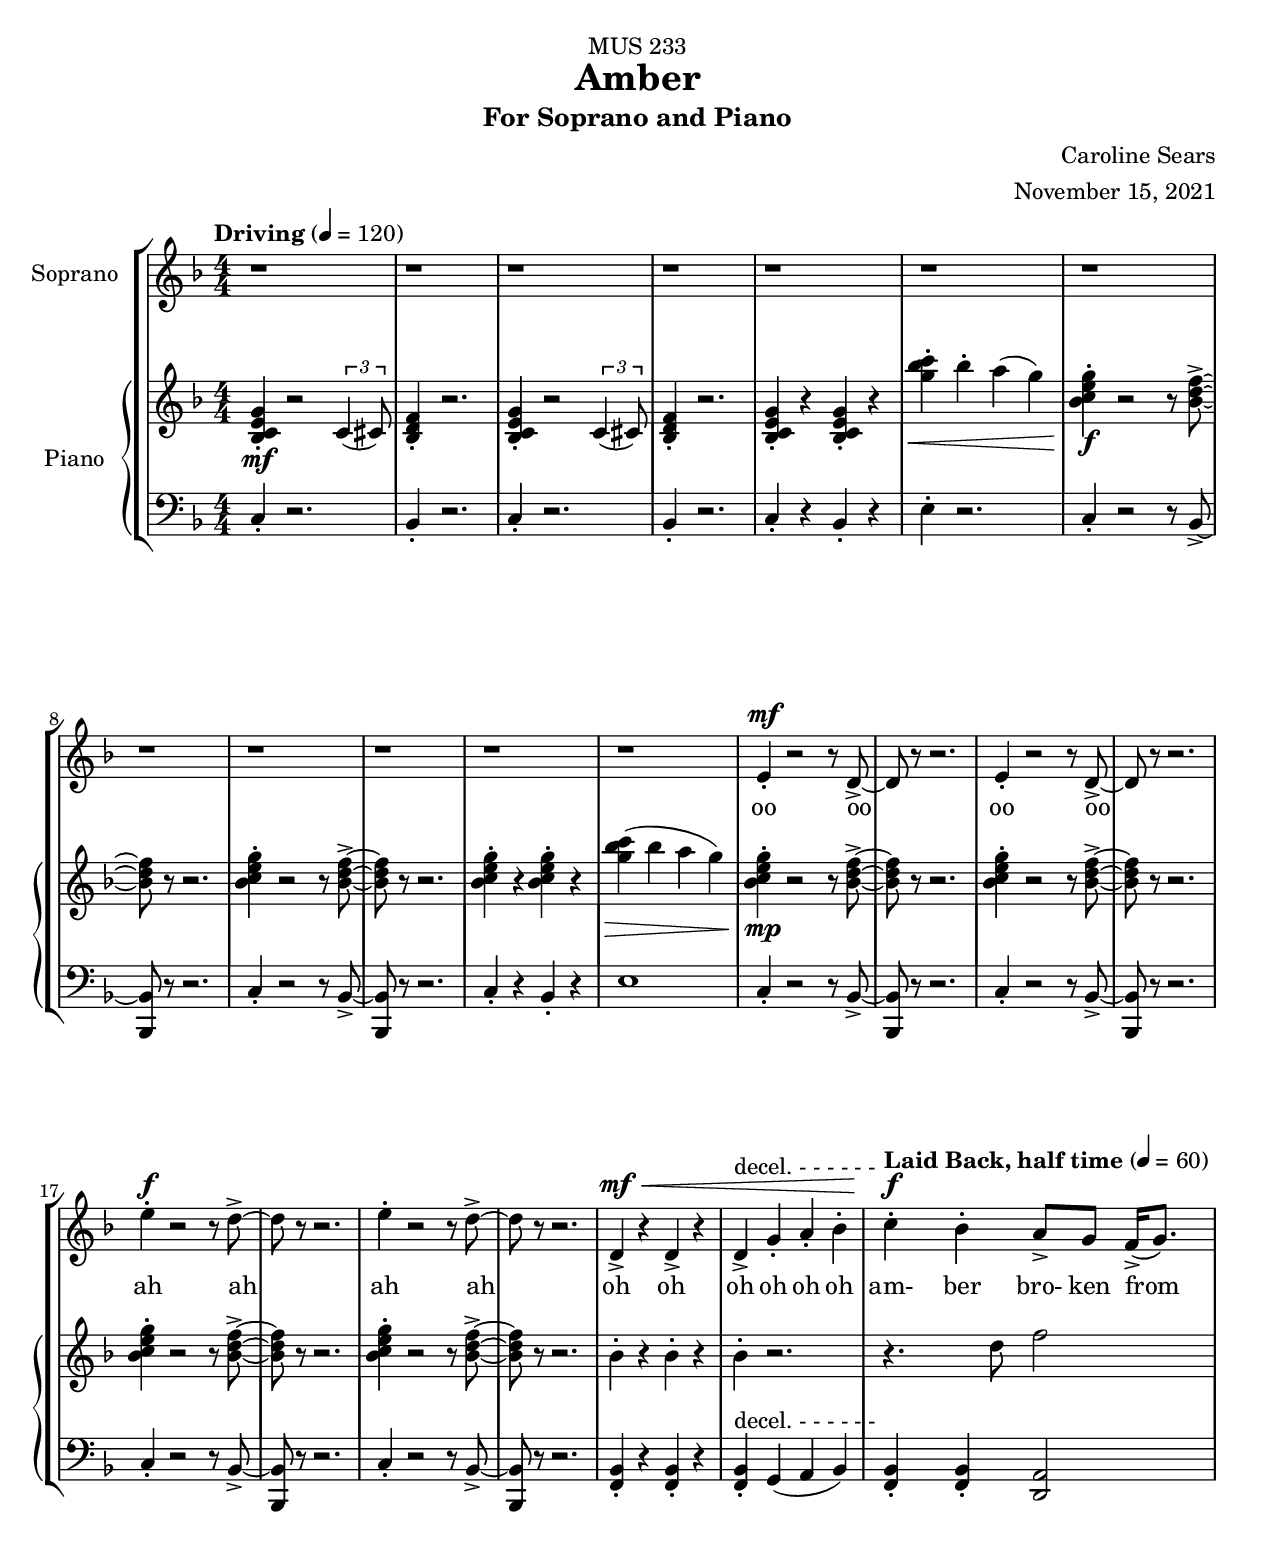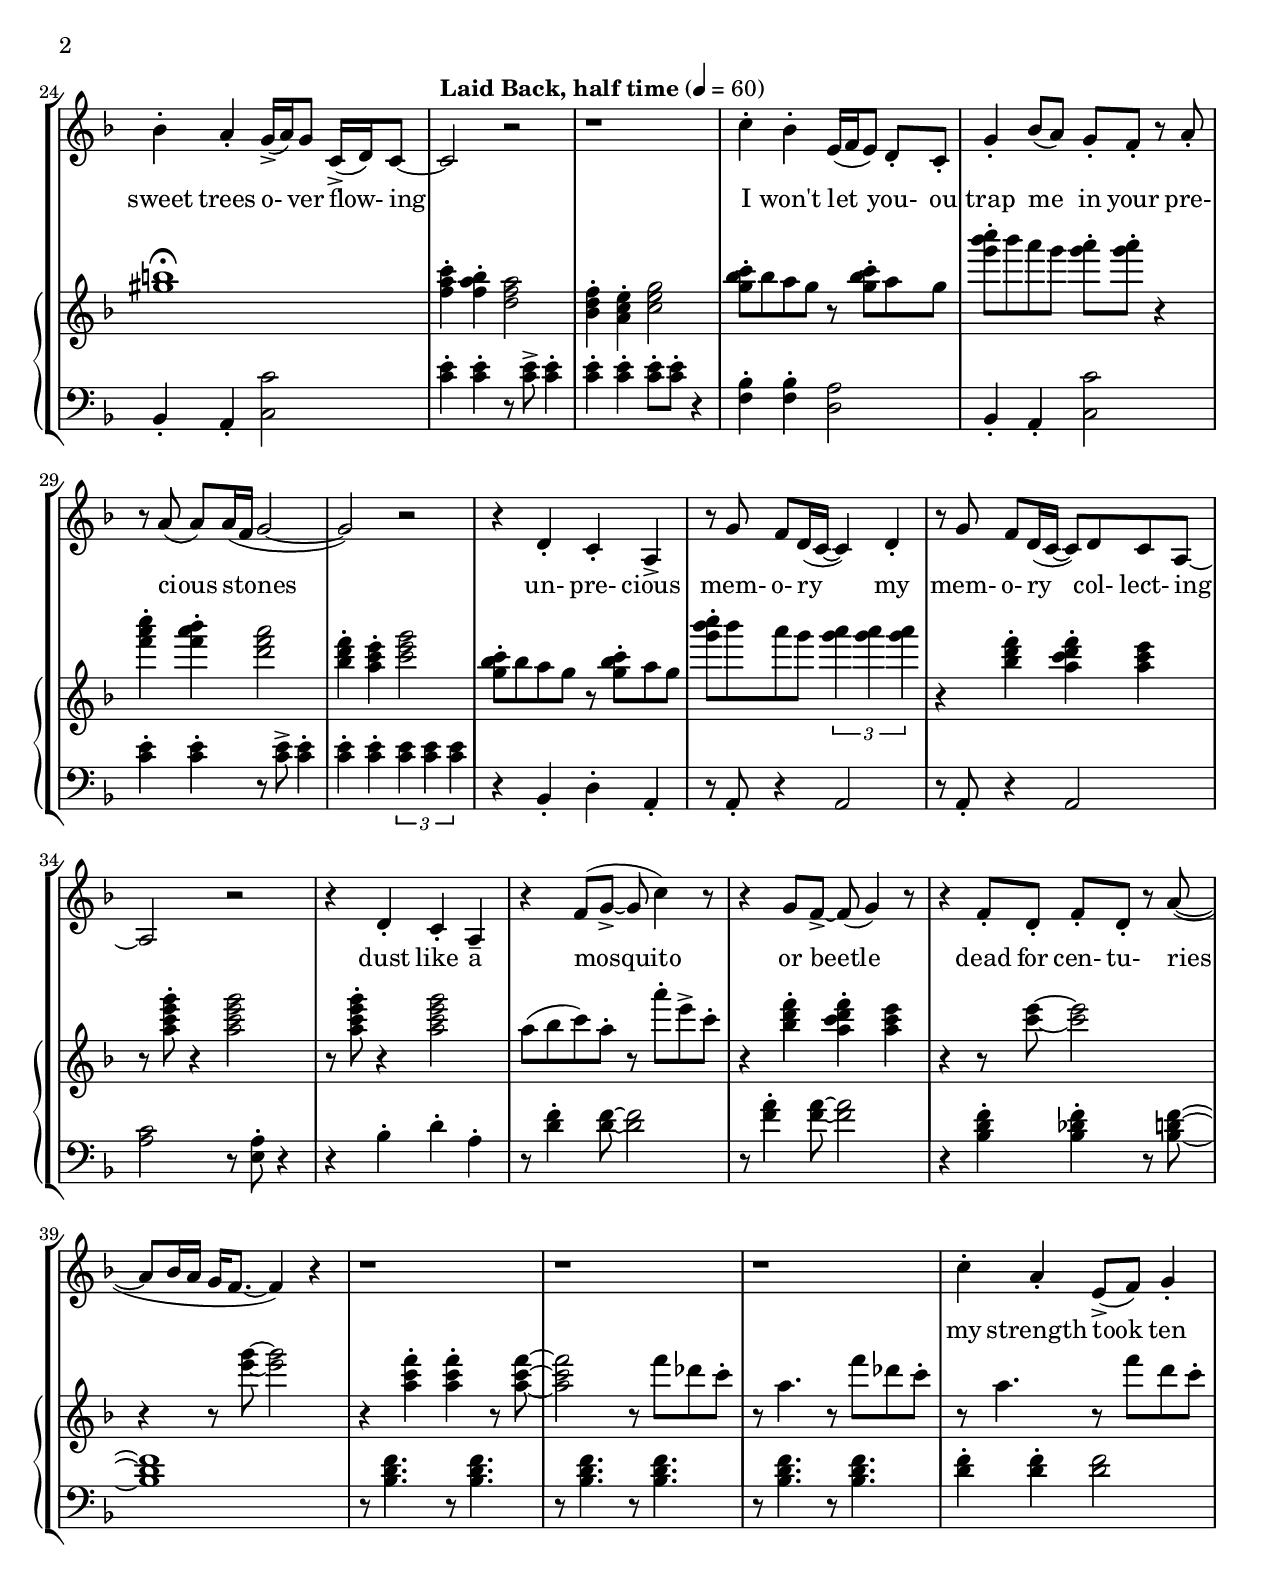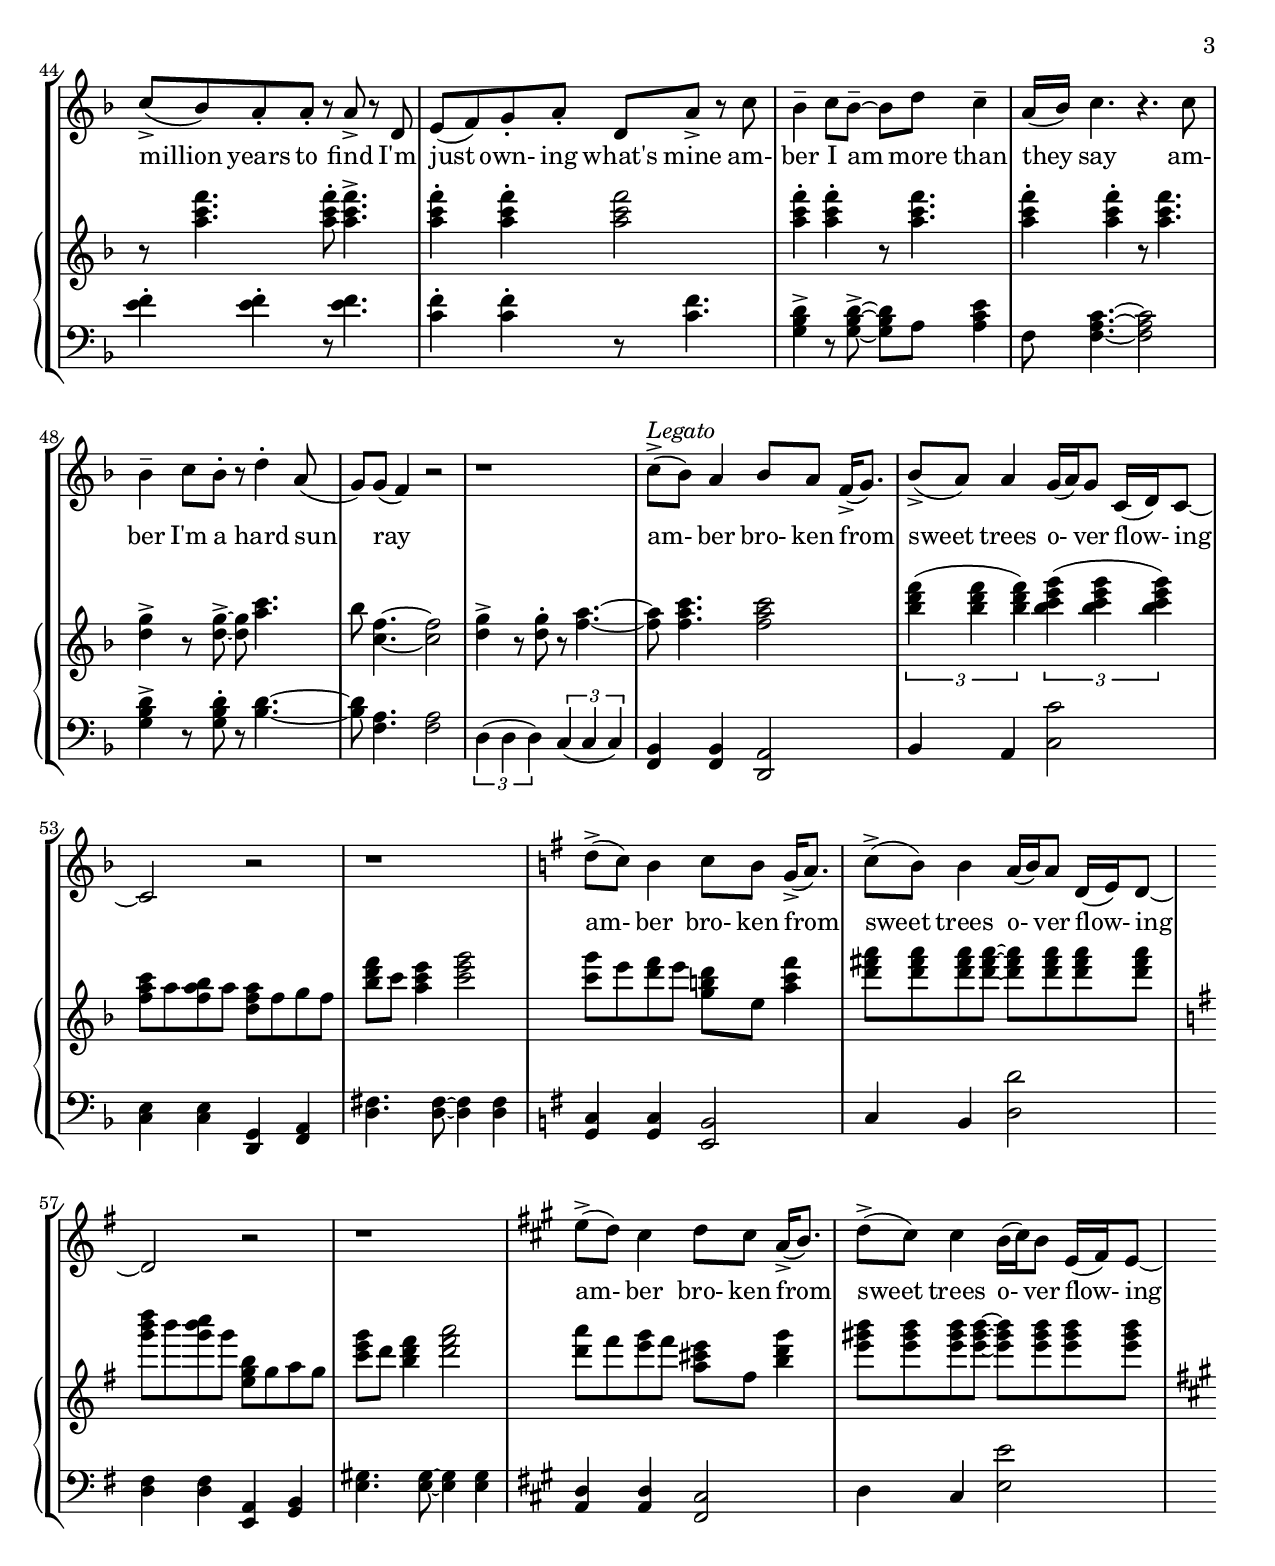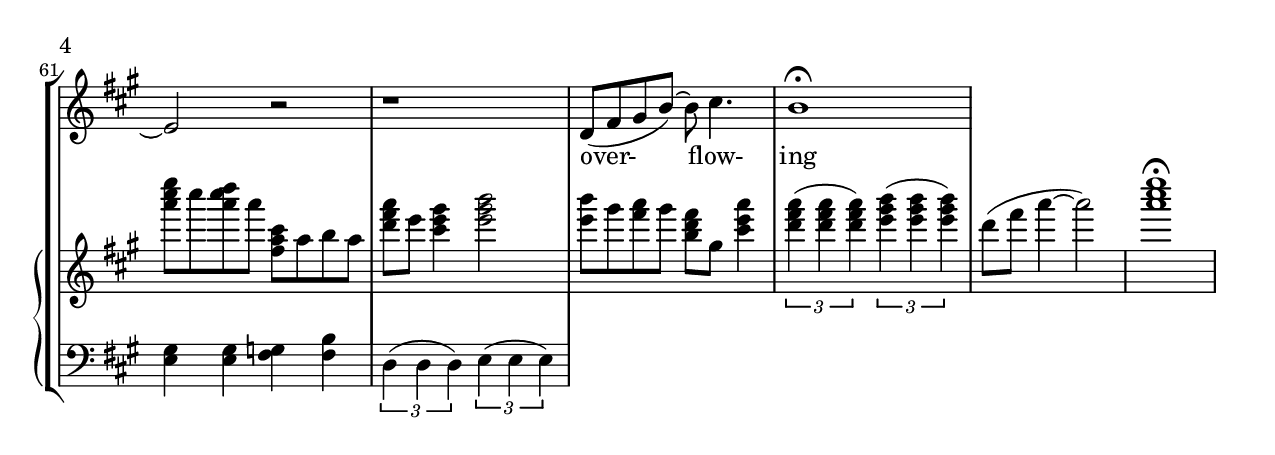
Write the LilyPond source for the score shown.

%%%%%%%%%%%%%%%%%%%% Header + Paper Dimensions %%%%%%%%%%%%%%%%%%%%
\header {
  title = "Amber"
    subtitle = "For Soprano and Piano"
    dedication = "MUS 233"
    composer = "Caroline Sears"
    arranger = "November 15, 2021"
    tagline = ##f

}
\paper {
  #(set-paper-size "ansi a")
  #(define top-margin (* 0.75 in))
}

%%%%%%%%%%%%%%%%%%%% Musical/Lyrical Content %%%%%%%%%%%%%%%%%%%%%%%%%%

%%%%% VOICE PART %%%%%%%%%%%
theNotes = \relative c'' {
    \set Staff.midiInstrument = "flute"
    \key f \major % C mixolydian
    \numericTimeSignature \time 4/4
    \tempo "Driving" 4 = 120
    \dynamicUp

    %%Intro %%
    r1 | r1 |r1 | r1 | r1 | r1 | r1 | r1 | r1 | r1 | r1 | r1 |
    e,4\staccato\mf r2 r8 d8\accent~ |d8 r8 r2. |e4\staccato r2 r8 d8\accent~ |d8 r8 r2. 
    e'4\staccato\f r2 r8 d8\accent~ |d8 r8 r2. |e4\staccato r2 r8 d8\accent~ |d8 r8 r2. 
    d,4\accent\mf\< r4 d4\accent r4| d4\accent^\markup{"decel. - - - - - -"}  g4\staccato a4\staccato bes\staccato |


    %% Verse 1 %%

    %bar 23%
    \tempo "Laid Back, half time" 4 = 60
    c4\staccato\!\f bes4\staccato  a8\accent g8 f16\accent (g8.) | bes4\staccato  a\staccato g16\accent (a16) g8 c,16\accent (d16) c8~ |
    c2 r2 | r1 |
    %bar 27%
     c'4\staccato bes4\staccato  e,16 (f16 e8)  d8\staccato c8\staccato | g'4\staccato bes8 (a) g8\staccato f8\staccato r8 a8\staccato |
    r8 a8 (a) a16 (f16 g2~ | g2) r2 |
    %bar 31%
    r4 d4\staccato c4\staccato a\accent |r8 g'8 f d16 (c16~c4) d4\staccato | r8 g8 f d16 (c16~c8) d8 c8 a~ |a2 r2 |
    %bar 35%
    r4 d4\staccato c4\staccato a4\tenuto | r4 f'8 (g8\accent~g8 c4) r8 | r4 g8 f8\accent~f8 (g4) r8 | r4 f8\staccato d\staccato f\staccato d\staccato r8 a'8(~a8 bes16  a16 
    g f8.~f4)  r4|
    %bar40
     r1 |r1| r1 |
     %bar 43
    c'4\staccato a\staccato e8\accent (f8) g4\staccato | c8\accent (bes) a8\staccato a8\staccato r8 a\accent r8 d,8 |
    e8 (f) g8\staccato a8\staccato  d,8 a'8\accent r8 c8| bes4\tenuto c8 bes8\tenuto~bes8 d8 c4\tenuto| a16 (bes) c4. r4. c8|
    %bar 48
    bes4\tenuto c8 bes8\staccato r8 d4\staccato a8 (g8) g8 (f4) r2 | r1 |
    %bar 50
    c'8\accent^\markup{\italic{"Legato"}} (bes8)  a4 bes8 a8 f16\accent (g8.) | bes8\accent (a8) a4 g16 (a16) g8 c,16 (d16) c8~ |
    c2 r2 | r1 |
    %bar 54
    \key g \major
    d'8\accent (c8)  b4 c8 b8 g16\accent (a8.) | c8\accent (b8) b4 a16 (b16) a8 d,16 (e16) d8~ |
    d2 r2 | r1 |
    \key a \major
    %bar 58
    e'8\accent (d8)  cis4 d8 cis8 a16\accent (b8.) | d8\accent (cis8) cis4 b16 (cis16) b8 e,16 (fis16) e8~ |
    e2 r2 | r1 |
    %bar 62
    d8 (fis gis b)~b8 cis4.|b1\fermata|






    %% Verse 2 %%

    %% Breakdown %%

    %% Verse 3? %%

    %% End %%
    
  }

theWords =  \lyricmode {
      %% Intro %%%
      oo oo oo oo
      ah ah ah ah
      oh oh oh oh oh oh
      %% Verse 1%%%
      am- ber bro- ken from
      sweet trees o- ver flow- ing
      I won't let you- _ou  trap me
      in your pre- cious stones_
      un- pre- cious mem- o- ry my
      mem- o- ry col- lect- ing
      dust like a mosquito or beetle
      dead for cen- tu- ries
      my strength took ten million
      years to find
      I'm just own- ing what's mine
      am- ber I am more than they say
      am- ber I'm a hard sun ray 

      am- ber bro- ken from
      sweet trees o- ver flow- ing

      am- ber bro- ken from
      sweet trees o- ver flow- ing

      am- ber bro- ken from
      sweet trees o- ver flow- ing

      over- flow- ing



  }

%%%%%% PIANO PART %%%%%%%%%%
righthand =\relative c' {
    \key f \major
    \numericTimeSignature \time 4/4

    %%%%%%%% INTRO %%%%%%%%
    \tempo "Driving" 4 = 120
    <bes c e g>4\staccato\mf r2 \tuplet 3/2 {c4 (cis8)} | <bes d f>4\staccato r2.|
    <bes c e g>4\staccato r2 \tuplet 3/2 {c4 (cis8)} | <bes d f>4\staccato r2.|
    <bes c e g>4\staccato r4 <bes c e g>4\staccato r4|
    <g'' bes c>4\staccato\< bes\staccato a (g) |
    <bes, c e g>4\staccato\!\f r2 r8 <bes d f>8\accent~|<bes d f>8 r8 r2. |
    <bes c e g>4\staccato r2 r8 <bes d f>8\accent~|<bes d f>8 r8 r2. |
    <bes c e g>4\staccato r4 <bes c e g>4\staccato r4|
    <g' bes c>4\> (bes a g) |
    <bes, c e g>4\!\mp\staccato r2 r8 <bes d f>8\accent~|<bes d f>8 r8 r2. |
    <bes c e g>4\staccato r2 r8 <bes d f>8\accent~|<bes d f>8 r8 r2. |
    <bes c e g>4\staccato r2 r8 <bes d f>8\accent~|<bes d f>8 r8 r2. |
    <bes c e g>4\staccato r2 r8 <bes d f>8\accent~|<bes d f>8 r8 r2. |
    bes4\staccato r4 bes4\staccato r4 | bes4\staccato r2. | 

    r4. d8 f2 | <gis b>1\fermata |
    

    
    %%%% VERSE 1 %%%%%%%%
    \tempo "Laid Back, half time" 4 = 60

    %bar 23%
    <f a c>4\staccato <f a bes>\staccato <d f a>2 | <bes d f>4\staccato <a c e>4\staccato  <c e g>2 |
    <g' bes c>8\staccato  bes  a g r8 <g bes c>8\staccato a g | <g' bes c>8\staccato  bes  a g <g a>8\staccato <g a>8\staccato r4|
    %bar 27%
    <f a c>4\staccato <f a bes>\staccato <d f a>2 | <bes d f>4\staccato <a c e>4\staccato  <c e g>2 |
    <g bes c>8\staccato  bes  a g r8 <g bes c>8\staccato a g | <g' bes c>8\staccato  bes  a g \tuplet 3/2 {<g a>4 <g a>4 <g a>4 } |
    %bar 31%
    r4 <bes, d f>4\staccato <a c d f>4\staccato <a c e> | r8 <a c e g>\staccato r4 <a c e g>2 |  r8 <a c e g>\staccato r4 <a c e g>2 | 
    %bar 34%
    a8 (bes c) a\staccato r8 a'\staccato e\accent c\staccato |r4 <bes d f>4\staccato <a c d f>4\staccato <a c e> |
    r4 r8 <c e>8~<c e>2 | r4 r8 <e g>8~<e g>2 | r4 <a, c f>4\staccato <a c f>4\staccato r8 <a c f>8~| <a c f>2 r8 f'8 des c\staccato|
    %bar 40
    r8 a4. r8 f'8 des c\staccato | r8 a4. r8 f'8 d c\staccato | r8 <a c f>4. <a c f>8\staccato <a c f>4.\accent  |
    <a c f>4\staccato <a c f>4\staccato <a c f>2 |<a c f>4\staccato <a c f>4\staccato r8<a c f>4.| 
    %bar45
    <a c f>4\staccato <a c f>4\staccato r8<a c f>4.| <g d>4\accent r8 <g d>\accent~<g d>8 <a c>4. |
    bes8 <f c>4.~<f c>2 |<g d>4\accent r8 <g d>\staccato r8 <f a>4.~| <f a>8 <f a c>4. <f a c>2 |
    %bar 50
    \tuplet 3/2 {<bes d f>4 (<bes d f>4 <bes d f>4)} \tuplet 3/2 { <bes c e g>4 (<bes c e g>4 <bes c e g>4)} |
    %bar 51
    <f a c>8 a8 <f a bes>8 a8 <d, f a>8 f8 g8 f | <bes d f>8 c8 <a c e>4 <c e g>2 |
    <c g'>8 e8 <d f>8 e8 <g, b d > e8 <a c f>4 | <d fis a>8 <d fis a>8 <d fis a>8 <d fis a>8~<d fis a>8 <d fis a>8 <d fis a>8 <d fis a>8 |
    %bar 55
    \key g \major
    <g b d>8 b8 <g b c>8 g8 <e, g b>8 g8 a8 g | <c e g>8 d8 <b d fis>4 <d fis a>2 |
    <d a'>8 fis8 <e g>8 fis8 <a, cis e > fis8 <b d g>4 | <e gis b>8 <e gis b>8 <e gis b>8 <e gis b>8~<e gis b>8<e gis b>8 <e gis b>8 <e gis b>8|

    \key a \major 
    <a cis e>8 cis8 <a cis d>8 a8 <fis, a cis>8 a8 b8 a | <d fis a>8 e8 <cis e gis>4 <e gis b>2 |
    <e b'>8 gis8 <fis a>8 gis8 <b, d fis > gis8 <cis e a>4 |\tuplet 3/2 {<d fis a>4 (<d fis a>4 <d fis a>4)} \tuplet 3/2 { <e gis b>4 (<e gis b>4 <e gis b>4)} |

    d8 ( fis a4~a2 ) | <a cis e>1\fermata |



  }

lefthand = \relative c {
    \key f \major
    \numericTimeSignature \time 4/4
    \clef "bass"

    %%%%%%%% INTRO %%%%%%%%
    \tempo "Driving" 4 = 120
    c4\staccato r2.|bes4\staccato r2. |
    c4\staccato r2.|bes4\staccato r2. |
    c4\staccato r4 bes4\staccato r4|
    e4\staccato r2.|
    c4\staccato r2 r8 bes8~\accent|<bes bes,>8 r8 r2. |
    c4\staccato r2 r8 bes8~\accent|<bes bes,>8 r8 r2. |
    c4\staccato r4 bes4\staccato r4|
    e1|
    c4\staccato r2 r8 bes8~\accent|<bes bes,>8 r8 r2. |
    c4\staccato r2 r8 bes8~\accent|<bes bes,>8 r8 r2. |
    c4\staccato r2 r8 bes8~\accent|<bes bes,>8 r8 r2. |
    c4\staccato r2 r8 bes8~\accent|<bes bes,>8 r8 r2. |
    <bes f>4\staccato r4 <bes f>4\staccato r4 |
    <bes f>4\staccato^\markup{"decel. - - - - - -"} g4 (a bes) |

    %%%%% VERSE 1 %%%%%%%%%%
    \tempo "Laid Back, half time" 4 = 60

    %bar 23%
    <f bes>4\staccato <f bes>4\staccato <d a'>2 | bes'4\staccato a4\staccato <c c'>2| 
    <c' e>4\staccato <c e>\staccato r8 <c e>\accent <c e>4\staccato  |
     <c e>4\staccato <c e>\staccato <c e>8\staccato <c e>8\staccato r4 |
     %bar 27%
     <f, bes>4\staccato <f bes>4\staccato <d a'>2 | bes4\staccato a4\staccato <c c'>2|
     <c' e>4\staccato <c e>\staccato r8 <c e>\accent <c e>4\staccato  |
     <c e>4\staccato <c e>\staccato \tuplet 3/2 {<c e>4 <c e>4 <c e>4}  |
     %bar 31%
      r4 bes,4\staccato d\staccato a\staccato | r8 a8\staccato r4 a2 |r8 a8\staccato r4 a2 |
      %bar 34%
      <a' c>\2 r8 <a e>8\staccato r4 | r4 bes4\staccato d\staccato a\staccato |
      r8 <d f>4\staccato <d f>8~ <d f>2 | r8 <f a>4\staccato <f a>8~<f a>2 |
      %bar 38
      r4 <bes, d f>4\staccato <bes des f>4\staccato r8 <bes d f>8~|
      <bes d f>1 | r8 <bes d f>4. r8 <bes d f>4. |  r8 <bes d f>4. r8 <bes d f>4. |r8 <bes d f>4. r8 <bes d f>4. |
      %bar 43
      <d f>4\staccato <d f>\staccato <d f>2 | <e f>4\staccato <e f>\staccato r8 <e f>4.|
      <c f>4\staccato <c f>4\staccato r8 <c f>4. |
      %bar 46
      <g bes d>4\accent r8 <g bes d>8\accent~<g bes d>8 a8 <a c e>4 | f8 <f a c>4.~<f a c>2 | <g bes d>4\accent r8 <g bes d>8\staccato r8 <bes d >4.~|
      <bes d >8 <f a>4. <f a>2 |
      %bar 50
      \tuplet 3/2 {d4 (d d)} \tuplet 3/2 {c4 (c4 c)} |
      %bar 51
      <f, bes>4  < f bes>4 <d a' >2 | bes'4 a4 <c c'>2 |
      <c e>4 <c e>4 <g d>4 <a f>4| <d fis>4. <d fis>8~<d fis>4 <d fis> |
      %bar 55
      \key g \major
      <g, c>4  < g c>4 <e b' >2 | c'4 b4 <d d'>2 |
      <d fis>4 <d fis>4 <a e>4 <b g>4| <e gis>4. <e gis>8~<e gis>4 <e gis> |
      %bar 59
      \key a \major
      <a, d>4  < a d>4 <fis cis' >2 | d'4 cis4 <e e'>2 |
      <e gis>4 <e gis>4 <g fis>4 <fis b>4|\tuplet 3/2 {d4 (d d)} \tuplet 3/2 {e4 (e4 e)}  |

    
  }

%%%%%%%%%%%%%%%%%%%%%%% Score Setup %%%%%%%%%%%%%%%%%%%%%%%%%%%%%%%%%%%
\score {
\new StaffGroup <<
  \new Staff \with {instrumentName = "Soprano" 
    %shortInstrumentName = #"Sop. "
    }
  \new Voice = vocals \theNotes
  \new Lyrics \lyricsto vocals \theWords
  

  \new PianoStaff \with { instrumentName = "Piano" 
    %shortInstrumentName = #"Pno. "
    }
  <<
    \new Staff = "upper" \righthand
    \new Staff = "lower" \lefthand
  >>
>>

  \layout {}
  \midi {}
}